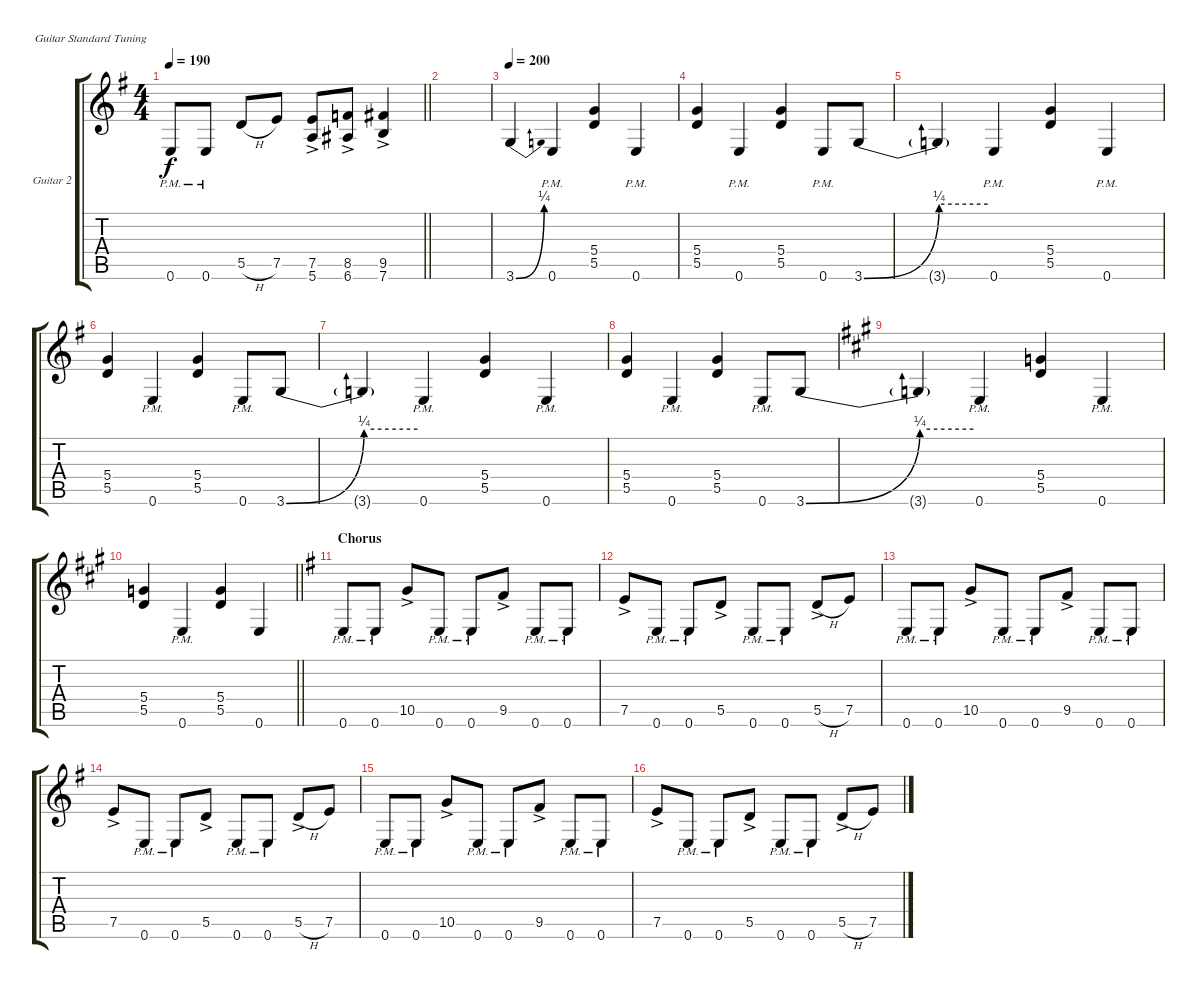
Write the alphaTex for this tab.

\bracketExtendMode groupsimilarinstruments
\firstSystemTrackNameOrientation horizontal
\otherSystemsTrackNameOrientation horizontal
\track ("Guitar 2" "Guitar 2") {instrument distortionguitar}
\staff {score tabs}
\tuning (E4 B3 G3 D3 A2 E2)
\ts (4 4)
\tempo 190
\clef g2
\barLineRight lightlight
\ks g
0.6{pm}.8{dy f} 0.6{pm}.8 5.5{h}.8 7.5.8 (7.5{ac} 5.6{ac}).8 (8.5{ac} 6.6{ac}).8 (9.5{ac} 7.6{ac}).4 |
|
\tempo 200
3.6{be (bend 0 0 60 1)}.4 0.6{pm}.4 (5.4 5.5).4 0.6{pm}.4 |
(5.4 5.5).4 0.6{pm}.4 (5.4 5.5).4 0.6{pm}.8 3.6{be (bend 0 0 60 1)}.8 |
3.6{be (hold 0 1 60 1) t}.4 0.6{pm}.4 (5.4 5.5).4 0.6{pm}.4 |
(5.4 5.5).4 0.6{pm}.4 (5.4 5.5).4 0.6{pm}.8 3.6{be (bend 0 0 60 1)}.8 |
3.6{be (hold 0 1 60 1) t}.4 0.6{pm}.4 (5.4 5.5).4 0.6{pm}.4 |
(5.4 5.5).4 0.6{pm}.4 (5.4 5.5).4 0.6{pm}.8 3.6{be (bend 0 0 60 1)}.8 |
\ks a
3.6{be (hold 0 1 60 1) t}.4 0.6{pm}.4 (5.4 5.5).4 0.6{pm}.4 |
\barLineRight lightlight
(5.4 5.5).4 0.6{pm}.4 (5.4 5.5).4 0.6.4 |
\section ("" "Chorus")
\ks g
0.6{pm}.8 0.6{pm}.8 10.5{ac}.8 0.6{pm}.8 0.6{pm}.8 9.5{ac}.8 0.6{pm}.8 0.6{pm}.8 |
7.5{ac}.8 0.6{pm}.8 0.6{pm}.8 5.5{ac}.8 0.6{pm}.8 0.6{pm}.8 5.5{h ac}.8 7.5.8 |
0.6{pm}.8 0.6{pm}.8 10.5{ac}.8 0.6{pm}.8 0.6{pm}.8 9.5{ac}.8 0.6{pm}.8 0.6{pm}.8 |
7.5{ac}.8 0.6{pm}.8 0.6{pm}.8 5.5{ac}.8 0.6{pm}.8 0.6{pm}.8 5.5{h ac}.8 7.5.8 |
0.6{pm}.8 0.6{pm}.8 10.5{ac}.8 0.6{pm}.8 0.6{pm}.8 9.5{ac}.8 0.6{pm}.8 0.6{pm}.8 |
7.5{ac}.8 0.6{pm}.8 0.6{pm}.8 5.5{ac}.8 0.6{pm}.8 0.6{pm}.8 5.5{h ac}.8 7.5.8
